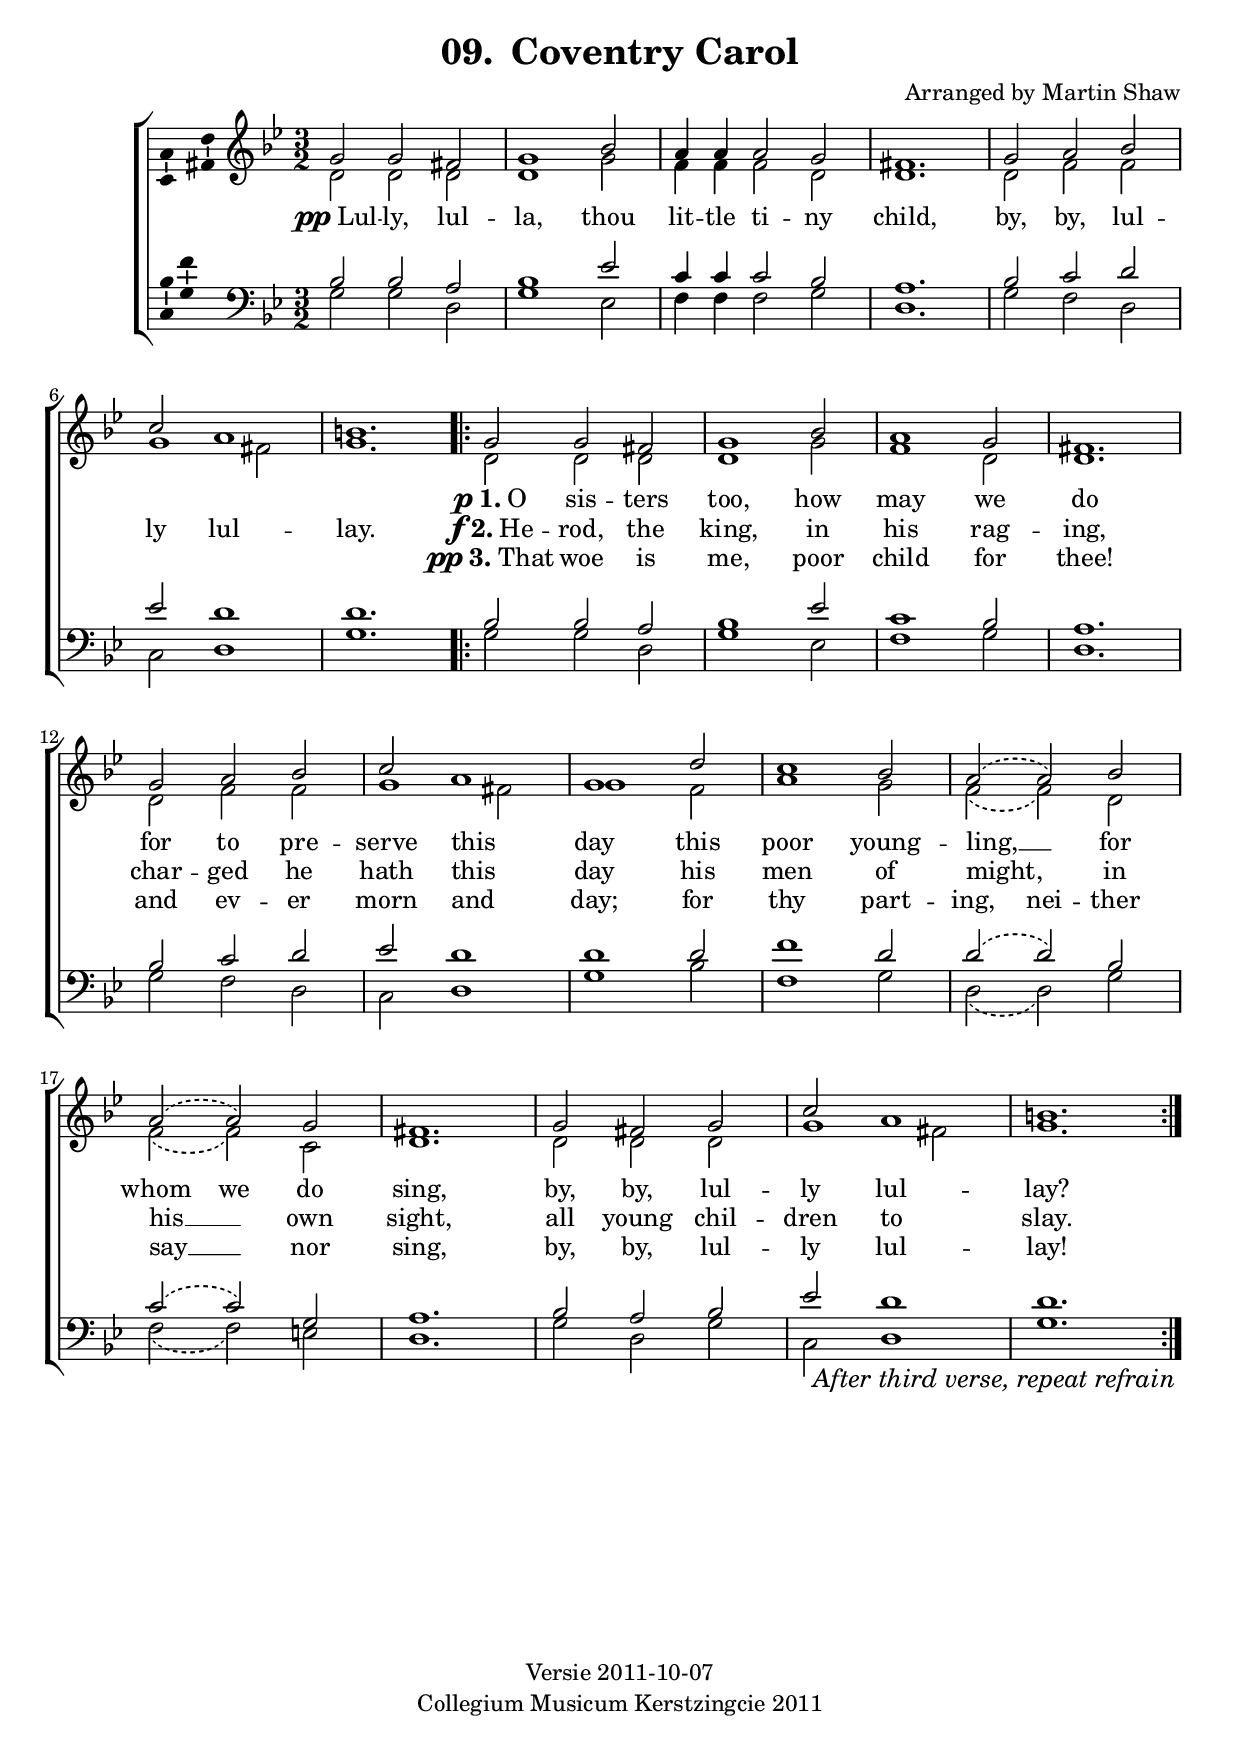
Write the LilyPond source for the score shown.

% vim: set fileformat=dos:
\version "2.12.3"

% vim: set fileformat=dos:

soprano = \relative c'' {
  \clef "treble" \key g \minor \time 3/2 | % 1
  \phrasingSlurDashed
  g2 g2 fis2 | % 2
  g1 bes2 | % 3
  a4 a4 a2 g2 | % 4
  fis1. | % 5
  g2 a2 bes2 | % 6
  \break
  c2 a1 | % 7
  b1. \repeat volta 3 {
    | % 8
    | % 8
    g2 g2 fis2 | % 9
    g1 bes2 | \barNumberCheck #10
    a1 g2 | % 11
    fis1. | % 12
    \break
    g2 a2 bes2 | % 13
    c2 a1 | % 14
    g1 d'2 | % 15
    c1 bes2 | % 16
    a2 \( a2 \) bes2 | % 17
    \break
    a2 \( a2 \) g2 | % 18
    fis1. | % 19
    g2 fis2 g2 | \barNumberCheck #20
    c2 a1 | % 21
    b1. }
}

alto = \relative c' {
  \clef "treble" \key g \minor \time 3/2 | % 1
  \phrasingSlurDashed
  d2 d2 d2 | % 2
  d1 g2 | % 3
  f4 f4 f2 d2 | % 4
  d1. | % 5
  d2 f2 f2 | % 6
  g1 fis2 | % 7
  g1. \repeat volta 3 {
      | % 8
      | % 8
      d2 d2 d2 | % 9
      d1 g2 | \barNumberCheck #10
      f1 d2 | % 11
      d1. | % 12
      d2 f2 f2 | % 13
      g1 fis2 | % 14
      g1 f2 | % 15
      a1 g2 | % 16
      f2 \( f2 \) d2 | % 17
      f2 \( f2 \) c2 | % 18
      d1. | % 19
      d2 d2 d2 | \barNumberCheck #20
      g1 fis2 | % 21
      g1. 
  }
}

tenor = \relative c' {
  \clef "bass" \key g \minor \time 3/2 bes2 bes2 a2 | % 2
  \phrasingSlurDashed
  bes1 es2 | % 3
  c4 c4 c2 bes2 | % 4
  a1. | % 5
  bes2 c2 d2 | % 6
  es2 d1 | % 7
  d1. \repeat volta 3 {
    | % 8
    bes2 bes2 a2 | % 9
    bes1 es2 | \barNumberCheck #10
    c1 bes2 | % 11
    a1. | % 12
    bes2 c2 d2 | % 13
    es2 d1 | % 14
    d1 d2 | % 15
    f1 d2 | % 16
    d2 \( d2 \) bes2 | % 17
    c2 \( c2 \) g2 | % 18
    a1. | % 19
    bes2 a2 bes2 | \barNumberCheck #20
    es2 d1 | % 21
    d1. } 
}

bass = \relative c' {
  \clef "bass" \key g \minor \time 3/2 g2 g2 d2 | % 2
  \phrasingSlurDashed
  g1 es2 | % 3
  f4 f4 f2 g2 | % 4
  d1. | % 5
  g2 f2 d2 | % 6
  c2 d1 | % 7
  g1. \repeat volta 3 {
    | % 8
    g2 g2 d2 | % 9
    g1 es2 | \barNumberCheck #10
    f1 g2 | % 11
    d1. | % 12
    g2 f2 d2 | % 13
    c2 d1 | % 14
    g1 bes2 | % 15
    f1 g2 | % 16
    d2 \( d2 \) g2 | % 17
    f2 \( f2 \) e2 | % 18
    d1. | % 19
    g2 d2 g2 | \barNumberCheck #20
    c,2 d1 | % 21
    g1. 
    \once \override Score.RehearsalMark #'break-visibility = #end-of-line-visible
    \once \override Score.RehearsalMark #'self-alignment-X = #RIGHT
    \once \override Score.RehearsalMark #'direction = #DOWN
    \mark \markup{ \smaller \italic "After third verse, repeat refrain" }
  }
}

verseOne = \lyricmode {
  \skip4 \skip4 \skip4 \skip4
  \skip4 \skip4 \skip4 \skip4 \skip4 \skip4 \skip4 \skip4 \skip4
  \skip4 \skip4 \skip4 
  \markup{\dynamic p \bold{1.} O} sis -- ters too, 
  how may we do for to pre -- serve 
    \once \override LyricText #'X-extent = #'(0 . 2)
    this day 
  this poor young -- ling, __ _
  for whom we do sing,
  by, by, lul -- ly lul -- lay? 
}
verseTwo = \lyricmode {
  \markup{\dynamic pp Lul} -- ly, lul -- la, 
  thou lit -- tle ti -- ny child, 
  by, by, lul -- ly lul -- lay. 
  \markup{\dynamic f \bold {2.} He} -- rod, the king, 
  in his rag -- ing, 
  char -- ged he hath 
    \once \override LyricText #'X-extent = #'(0 . 2)
    this day 
  his men of might, _ in his __ _ own sight, 
  all young chil -- dren to slay. 
}

verseThree = \lyricmode {
  \skip4 \skip4 \skip4 \skip4
  \skip4 \skip4 \skip4 \skip4 \skip4 \skip4 \skip4 \skip4 \skip4
  \skip4 \skip4 \skip4 
  \markup{\dynamic pp \bold{3.} That} woe is me, 
  poor child for thee! 
  and ev -- er morn 
    \once \override LyricText #'X-extent = #'(0 . 2)
    and day;
  for thy part -- ing, 
  nei -- ther say __ _ nor sing, 
  by, by, lul -- ly lul -- lay! 
}


nummer = "09. "

\header {
  title = \markup { \nummer "Coventry Carol" }
  arranger = "Arranged by Martin Shaw"
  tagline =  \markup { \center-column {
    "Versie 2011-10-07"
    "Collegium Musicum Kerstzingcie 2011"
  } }
}

\score {
  \new ChoirStaff <<
    \new Staff = "upper" <<
      \clef "treble"
      \new Voice = "vSoprano" { 
        \override Ambitus #'X-offset = #4.0
        \voiceOne \soprano 
      }
      \new Voice = "vAlto" { \voiceTwo \alto }
    >>

    \new Lyrics \lyricsto "vSoprano" \verseOne
    \new Lyrics \lyricsto "vSoprano" \verseTwo
    \new Lyrics \lyricsto "vSoprano" \verseThree

    \new Staff = "lower" <<
      \clef "bass"
      \new Voice = "vTenor" { 
        \override Ambitus #'X-offset = #2.0
        \voiceOne \tenor 
      }
      \new Voice = "vBass" { \voiceTwo \bass }
    >>
  >>
  \layout { 
    % We can haz ambitus to display pitch range?
    \context { \Voice 
      \consists "Ambitus_engraver"
    }
  }
}
